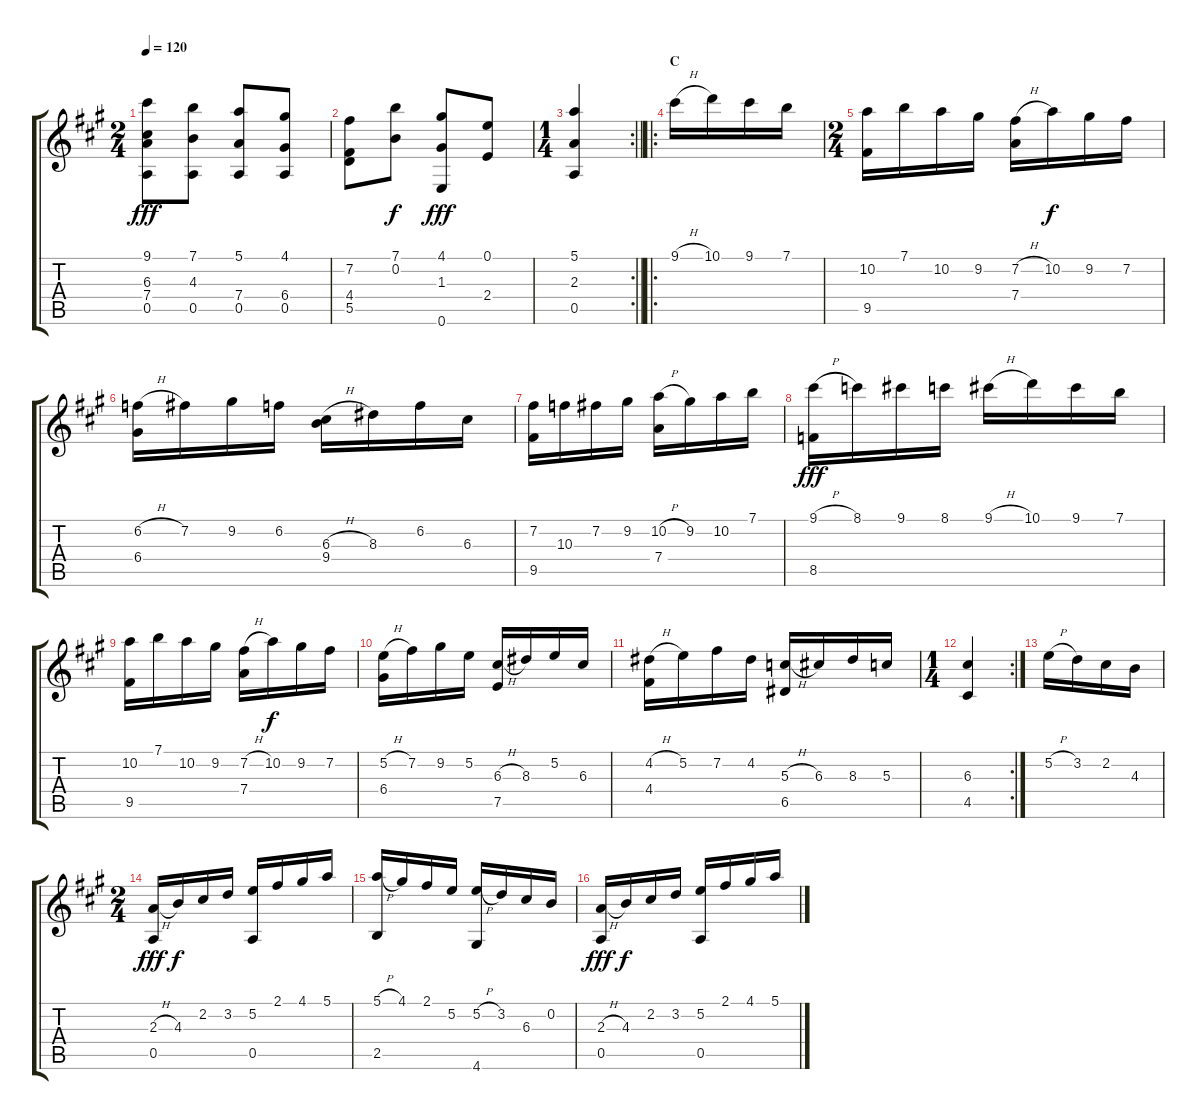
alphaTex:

\track "" {instrument acousticguitarnylon}
\staff {score tabs}
\tuning (E4 B3 G3 D3 A2 E2) {hide}
\ts (2 4)
\tempo 120
\clef g2
\ks a
(9.1 6.3 7.4 0.5).8{dy fff} (7.1 4.3 0.5).8 (5.1 7.4 0.5).8 (4.1 6.4 0.5).8 |
(7.2 4.4 5.5).8 (7.1 0.2).8{dy f} (4.1 1.3 0.6).8{dy fff} (0.1 2.4).8 |
\rc 2
\ts (1 4)
\barLineRight lightlight
(5.1 2.3 0.5).4 |
\ro
\section ("" "C")
9.1{h}.16 10.1.16 9.1.16 7.1.16 |
\ts (2 4)
(10.2 9.5).16 7.1.16 10.2.16 9.2.16 (7.2{h} 7.4).16 10.2.16{dy f} 9.2.16 7.2.16 |
(6.2{h} 6.4).16 7.2.16 9.2.16 6.2.16 (6.3{h} 9.4).16 8.3.16 6.2.16 6.3.16 |
(7.2 9.5).16 10.3.16 7.2.16 9.2.16 (10.2{h} 7.4).16 9.2.16 10.2.16 7.1.16 |
(9.1{h} 8.5).16{dy fff} 8.1.16 9.1.16 8.1.16 9.1{h}.16 10.1.16 9.1.16 7.1.16 |
(10.2 9.5).16 7.1.16 10.2.16 9.2.16 (7.2{h} 7.4).16 10.2.16{dy f} 9.2.16 7.2.16 |
(5.2{h} 6.4).16 7.2.16 9.2.16 5.2.16 (6.3{h} 7.5).16 8.3.16 5.2.16 6.3.16 |
(4.2{h} 4.4).16 5.2.16 7.2.16 4.2.16 (5.3{h} 6.5).16 6.3.16 8.3.16 5.3.16 |
\rc 2
\ts (1 4)
(6.3 4.5).4 |
5.2{h}.16 3.2.16 2.2.16 4.3.16 |
\ts (2 4)
(2.3{h} 0.5).16{dy fff} 4.3.16{dy f} 2.2.16 3.2.16 (5.2 0.5).16 2.1.16 4.1.16 5.1.16 |
(5.1{h} 2.5).16 4.1.16 2.1.16 5.2.16 (5.2{h} 4.6).16 3.2.16 6.3.16 0.2.16 |
(2.3{h} 0.5).16{dy fff} 4.3.16{dy f} 2.2.16 3.2.16 (5.2 0.5).16 2.1.16 4.1.16 5.1.16
